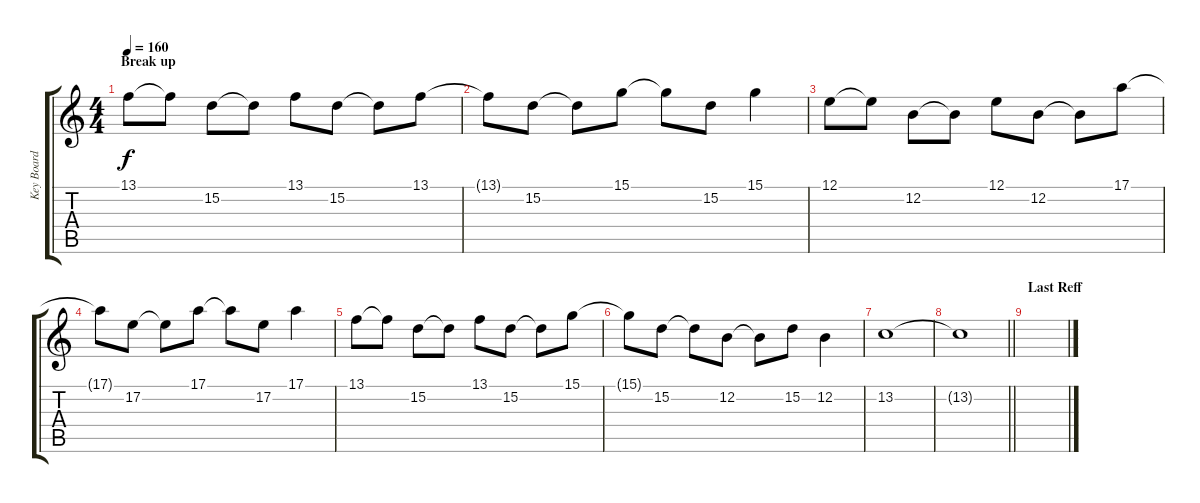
\track ("Key Board" "Key Board") {instrument stringensemble1}
\staff {score tabs}
\tuning (E4 B3 G3 D3 A2 E2) {hide}
\ts (4 4)
\section ("" "Break up")
\tempo 160
\clef g2
\ks c
13.1.8{dy f} 13.1{t}.8 15.2.8 15.2{t}.8 13.1.8 15.2.8 15.2{t}.8 13.1.8 |
13.1{t}.8 15.2.8 15.2{t}.8 15.1.8 15.1{t}.8 15.2.8 15.1.4 |
12.1.8 12.1{t}.8 12.2.8 12.2{t}.8 12.1.8 12.2.8 12.2{t}.8 17.1.8 |
17.1{t}.8 17.2.8 17.2{t}.8 17.1.8 17.1{t}.8 17.2.8 17.1.4 |
13.1.8 13.1{t}.8 15.2.8 15.2{t}.8 13.1.8 15.2.8 15.2{t}.8 15.1.8 |
15.1{t}.8 15.2.8 15.2{t}.8 12.2.8 12.2{t}.8 15.2.8 12.2.4 |
13.2.1 |
\barLineRight lightlight
13.2{t}.1 |
\section ("" "Last Reff")
